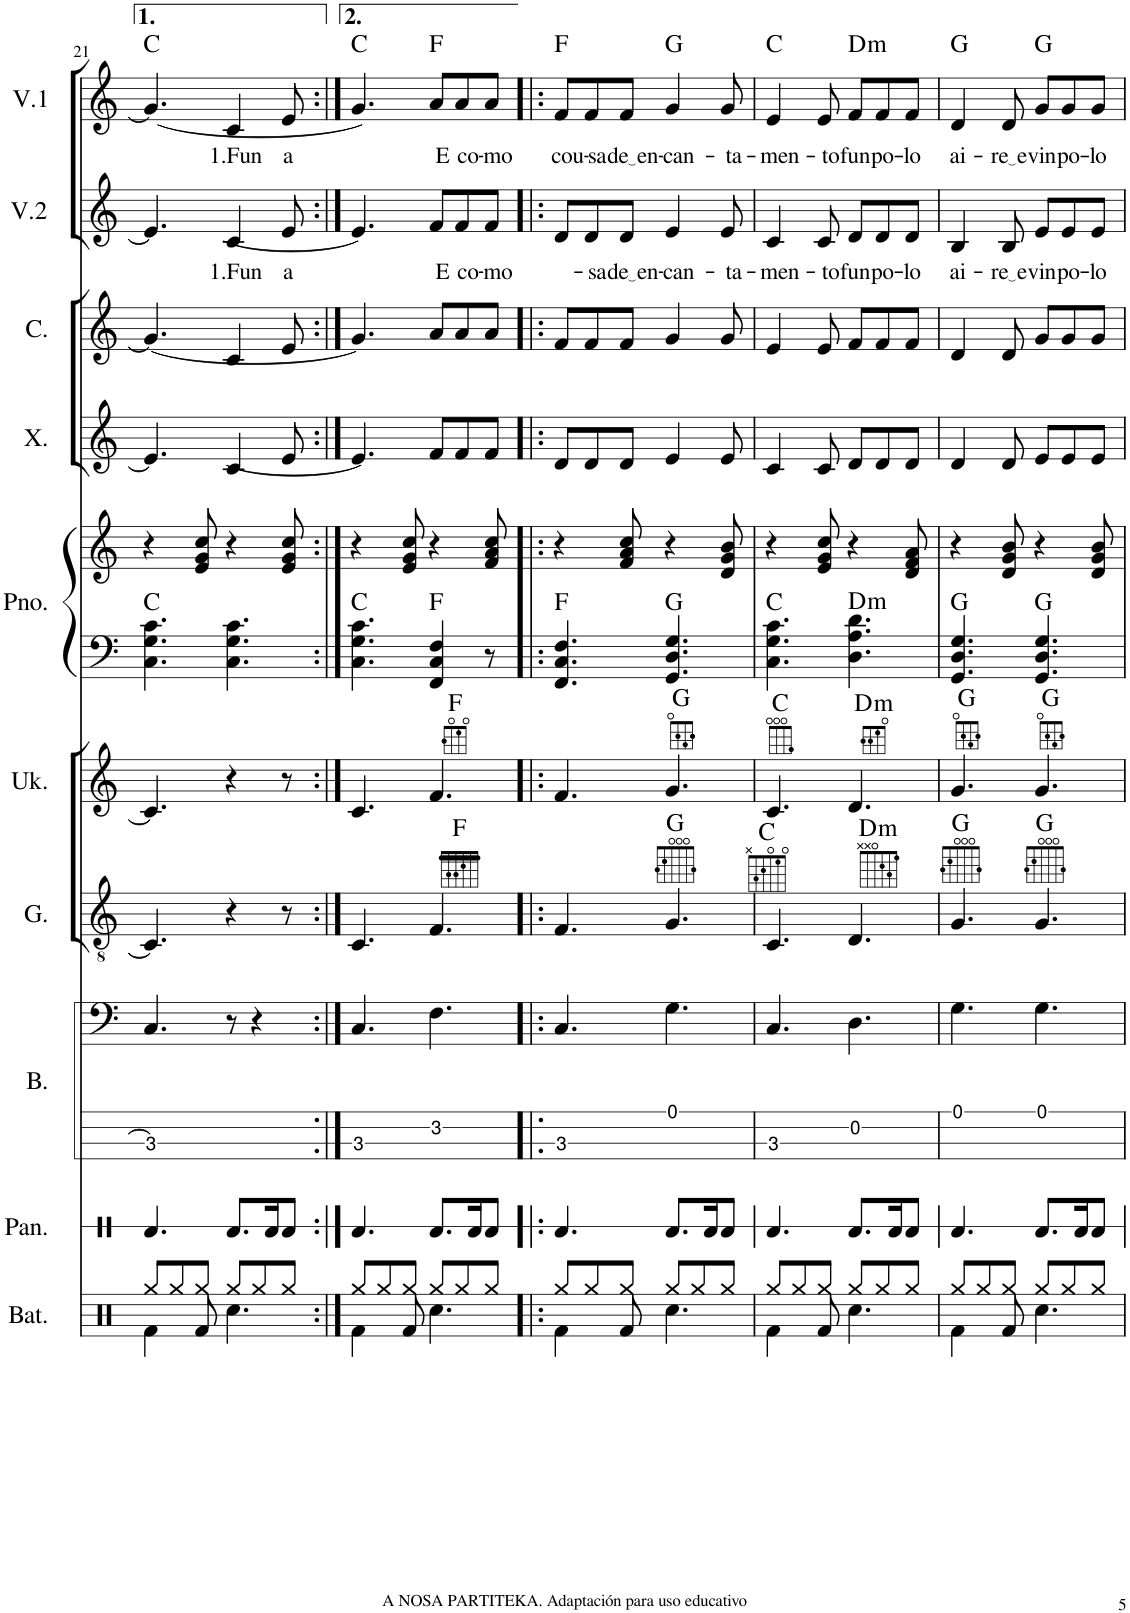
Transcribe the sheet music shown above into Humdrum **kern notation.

**kern	**kern	**kern	**kern	**kern	**harte	**kern	**harte	**kern	**kern	**harte	**kern	**kern	**kern	**text	**kern	**text	**harte
*part10	*part9	*part8	*part8	*part7	*part7	*part6	*part6	*part5	*part5	*part5	*part4	*part3	*part2	*part2	*part1	*part1	*part1
*staff12	*staff11	*staff10	*staff9	*staff8	*	*staff7	*	*staff6	*staff5	*	*staff4	*staff3	*staff2	*staff2	*staff1	*staff1	*
*I"Batería	*I"Pandeiro	*I"Baixo	*	*I"Guitarra	*	*I"Ukelele	*	*I"Piano	*	*	*I"Xilófono	*I"Carillón	*I"Voz 2	*	*I"Voz 1	*	*
*I'Bat.	*I'Pan.	*I'B.	*	*I'G.	*	*I'Uk.	*	*I'Pno.	*	*	*I'X.	*I'C.	*I'V.2	*	*I'V.1	*	*
!!LO:PB:g=z
*clefX	*clefX	*	*clefF4	*clefGv2	*	*clefG2	*	*clefF4	*clefG2	*	*clefG2	*clefG2	*clefG2	*	*clefG2	*	*
*	*	*Trd7c12	*Trd7c12	*	*	*	*	*	*	*	*Trd-7c-12	*Trd-14c-24	*	*	*	*	*
*k[]	*k[]	*k[]	*k[]	*k[]	*	*k[]	*	*k[]	*k[]	*	*k[]	*k[]	*k[]	*	*k[]	*	*
*M6/8	*M6/8	*M6/8	*M6/8	*M6/8	*	*M6/8	*	*M6/8	*M6/8	*	*M6/8	*M6/8	*M6/8	*	*M6/8	*	*
=21	=21	=21	=21	=21	=21	=21	=21	=21	=21	=21	=21	=21	=21	=21	=21	=21	=21
*^	*	*	*	*	*	*	*	*	*	*	*	*	*	*	*	*	*
8Rgg/L	4Rf\	4.Rd/	4.C]	4.C/	4.C/]	.	4.c/]	.	4.C\ 4.G\ 4.c\	4r	C:maj	4.e/_	4.g/_	4.e/_	.	4.g/_	.	C:maj
8Rgg/	.	.	.	.	.	.	.	.	.	.	.	.	.	.	.	.	.	.
8Rgg/J	8Rf/	.	.	.	.	.	.	.	.	8e/ 8g/ 8cc/	.	.	.	.	.	.	.	.
!	!	!	!	!	!	!	!	!	!	!	!	!	!	!	!LO:LY:b	!	!LO:LY:b	!
8Rgg/L	4.Rcc\	8.Rd/L	8r	8r	4r	.	4r	.	4.C\ 4.G\ 4.c\	4r	.	4c/	4c/	4c/	1.Fun	4c/	1.Fun	.
8Rgg/	.	.	4r	4r	.	.	.	.	.	.	.	.	.	.	.	.	.	.
.	.	16Rd/K	.	.	.	.	.	.	.	.	.	.	.	.	.	.	.	.
!	!	!	!	!	!	!	!	!	!	!	!	!	!	!	!LO:LY:b	!	!LO:LY:b	!
8Rgg/J	.	8Rd/J	.	.	8r	.	8r	.	.	8e/ 8g/ 8cc/	.	8e/]	8e/	8e/]	a	8e/	a	.
=22:|!	=22:|!	=22:|!	=22:|!	=22:|!	=22:|!	=22:|!	=22:|!	=22:|!	=22:|!	=22:|!	=22:|!	=22:|!	=22:|!	=22:|!	=22:|!	=22:|!	=22:|!	=22:|!
8Rgg/L	4Rf\	4.Rd/	4.C	4.C/	4.C/	.	4.c/	.	4.C\ 4.G\ 4.c\	4r	C:maj	4.e/	4.g/]	4.e/	.	4.g/]	.	C:maj
8Rgg/	.	.	.	.	.	.	.	.	.	.	.	.	.	.	.	.	.	.
8Rgg/J	8Rf/	.	.	.	.	.	.	.	.	8e/ 8g/ 8cc/	.	.	.	.	.	.	.	.
!	!	!	!	!	!	!	!	!	!	!	!	!	!	!	!LO:LY:b	!	!LO:LY:b	!
8Rgg/L	4.Rcc\	8.Rd/L	4.F	4.F\	4.F/	F:maj	4.f/	F:maj	4FF/ 4C/ 4F/	4r	F:maj	8f/L	8a/L	8f/L	E	8a/L	E	F:maj
!	!	!	!	!	!	!	!	!	!	!	!	!	!	!	!LO:LY:b	!	!LO:LY:b	!
8Rgg/	.	.	.	.	.	.	.	.	.	.	.	8f/	8a/	8f/	co-	8a/	co-	.
.	.	16Rd/K	.	.	.	.	.	.	.	.	.	.	.	.	.	.	.	.
!	!	!	!	!	!	!	!	!	!	!	!	!	!	!	!LO:LY:b	!	!LO:LY:b	!
8Rgg/J	.	8Rd/J	.	.	.	.	.	.	8r	8f/ 8a/ 8cc/	.	8f/J	8a/J	8f/J	-mo	8a/J	-mo	.
=23!|:	=23!|:	=23!|:	=23!|:	=23!|:	=23!|:	=23!|:	=23!|:	=23!|:	=23!|:	=23!|:	=23!|:	=23!|:	=23!|:	=23!|:	=23!|:	=23!|:	=23!|:	=23!|:
!	!	!	!	!	!	!	!	!	!	!	!	!	!	!	!	!	!LO:LY:b	!
8Rgg/L	4Rf\	4.Rd/	4.C	4.C/	4.F/	.	4.f/	.	4.FF/ 4.C/ 4.F/	4r	F:maj	8d/L	8f/L	8d/L	.	8f/L	cou-	F:maj
!	!	!	!	!	!	!	!	!	!	!	!	!	!	!	!LO:LY:b	!	!LO:LY:b	!
8Rgg/	.	.	.	.	.	.	.	.	.	.	.	8d/	8f/	8d/	-sa	8f/	-sa	.
!	!	!	!	!	!	!	!	!	!	!	!	!	!	!	!LO:LY:b	!	!LO:LY:b	!
8Rgg/J	8Rf/	.	.	.	.	.	.	.	.	8f/ 8a/ 8cc/	.	8d/J	8f/J	8d/J	de en	8f/J	de en	.
!	!	!	!	!	!	!	!	!	!	!	!	!	!	!	!LO:LY:b	!	!LO:LY:b	!
8Rgg/L	4.Rcc\	8.Rd/L	4.G	4.G\	4.G/	G:maj	4.g/	G:maj	4.GG/ 4.D/ 4.G/	4r	G:maj	4e/	4g/	4e/	-can-	4g/	-can-	G:maj
8Rgg/	.	.	.	.	.	.	.	.	.	.	.	.	.	.	.	.	.	.
.	.	16Rd/K	.	.	.	.	.	.	.	.	.	.	.	.	.	.	.	.
!	!	!	!	!	!	!	!	!	!	!	!	!	!	!	!LO:LY:b	!	!LO:LY:b	!
8Rgg/J	.	8Rd/J	.	.	.	.	.	.	.	8d/ 8g/ 8b/	.	8e/	8g/	8e/	-ta-	8g/	-ta-	.
=24	=24	=24	=24	=24	=24	=24	=24	=24	=24	=24	=24	=24	=24	=24	=24	=24	=24	=24
!	!	!	!	!	!	!	!	!	!	!	!	!	!	!	!LO:LY:b	!	!LO:LY:b	!
8Rgg/L	4Rf\	4.Rd/	4.C	4.C/	4.C/	C:maj	4.c/	C:maj	4.C\ 4.G\ 4.c\	4r	C:maj	4c/	4e/	4c/	-men-	4e/	-men-	C:maj
8Rgg/	.	.	.	.	.	.	.	.	.	.	.	.	.	.	.	.	.	.
!	!	!	!	!	!	!	!	!	!	!	!	!	!	!	!LO:LY:b	!	!LO:LY:b	!
8Rgg/J	8Rf/	.	.	.	.	.	.	.	.	8e/ 8g/ 8cc/	.	8c/	8e/	8c/	-to	8e/	-to	.
!	!	!	!	!	!	!LO:H:kt=m	!	!LO:H:kt=m	!	!	!LO:H:kt=m	!	!	!	!LO:LY:b	!	!LO:LY:b	!LO:H:kt=m
8Rgg/L	4.Rcc\	8.Rd/L	4.D	4.D\	4.D/	D:min	4.d/	D:min	4.D\ 4.A\ 4.d\	4r	D:min	8d/L	8f/L	8d/L	fun	8f/L	fun	D:min
!	!	!	!	!	!	!	!	!	!	!	!	!	!	!	!LO:LY:b	!	!LO:LY:b	!
8Rgg/	.	.	.	.	.	.	.	.	.	.	.	8d/	8f/	8d/	po-	8f/	po-	.
.	.	16Rd/K	.	.	.	.	.	.	.	.	.	.	.	.	.	.	.	.
!	!	!	!	!	!	!	!	!	!	!	!	!	!	!	!LO:LY:b	!	!LO:LY:b	!
8Rgg/J	.	8Rd/J	.	.	.	.	.	.	.	8d/ 8f/ 8a/	.	8d/J	8f/J	8d/J	-lo	8f/J	-lo	.
=25	=25	=25	=25	=25	=25	=25	=25	=25	=25	=25	=25	=25	=25	=25	=25	=25	=25	=25
!	!	!	!	!	!	!	!	!	!	!	!	!	!	!	!LO:LY:b	!	!LO:LY:b	!
8Rgg/L	4Rf\	4.Rd/	4.G	4.G\	4.G/	G:maj	4.g/	G:maj	4.GG/ 4.D/ 4.G/	4r	G:maj	4d/	4d/	4B/	ai-	4d/	ai-	G:maj
8Rgg/	.	.	.	.	.	.	.	.	.	.	.	.	.	.	.	.	.	.
!	!	!	!	!	!	!	!	!	!	!	!	!	!	!	!LO:LY:b	!	!LO:LY:b	!
8Rgg/J	8Rf/	.	.	.	.	.	.	.	.	8d/ 8g/ 8b/	.	8d/	8d/	8B/	re e	8d/	re e	.
!	!	!	!	!	!	!	!	!	!	!	!	!	!	!	!LO:LY:b	!	!LO:LY:b	!
8Rgg/L	4.Rcc\	8.Rd/L	4.G	4.G\	4.G/	G:maj	4.g/	G:maj	4.GG/ 4.D/ 4.G/	4r	G:maj	8e/L	8g/L	8e/L	vin	8g/L	vin	G:maj
!	!	!	!	!	!	!	!	!	!	!	!	!	!	!	!LO:LY:b	!	!LO:LY:b	!
8Rgg/	.	.	.	.	.	.	.	.	.	.	.	8e/	8g/	8e/	po-	8g/	po-	.
.	.	16Rd/K	.	.	.	.	.	.	.	.	.	.	.	.	.	.	.	.
!	!	!	!	!	!	!	!	!	!	!	!	!	!	!	!LO:LY:b	!	!LO:LY:b	!
8Rgg/J	.	8Rd/J	.	.	.	.	.	.	.	8d/ 8g/ 8b/	.	8e/J	8g/J	8e/J	-lo	8g/J	-lo	.
*v	*v	*	*	*	*	*	*	*	*	*	*	*	*	*	*	*	*	*
=	=	=	=	=	=	=	=	=	=	=	=	=	=	=	=	=	=
*-	*-	*-	*-	*-	*-	*-	*-	*-	*-	*-	*-	*-	*-	*-	*-	*-	*-
